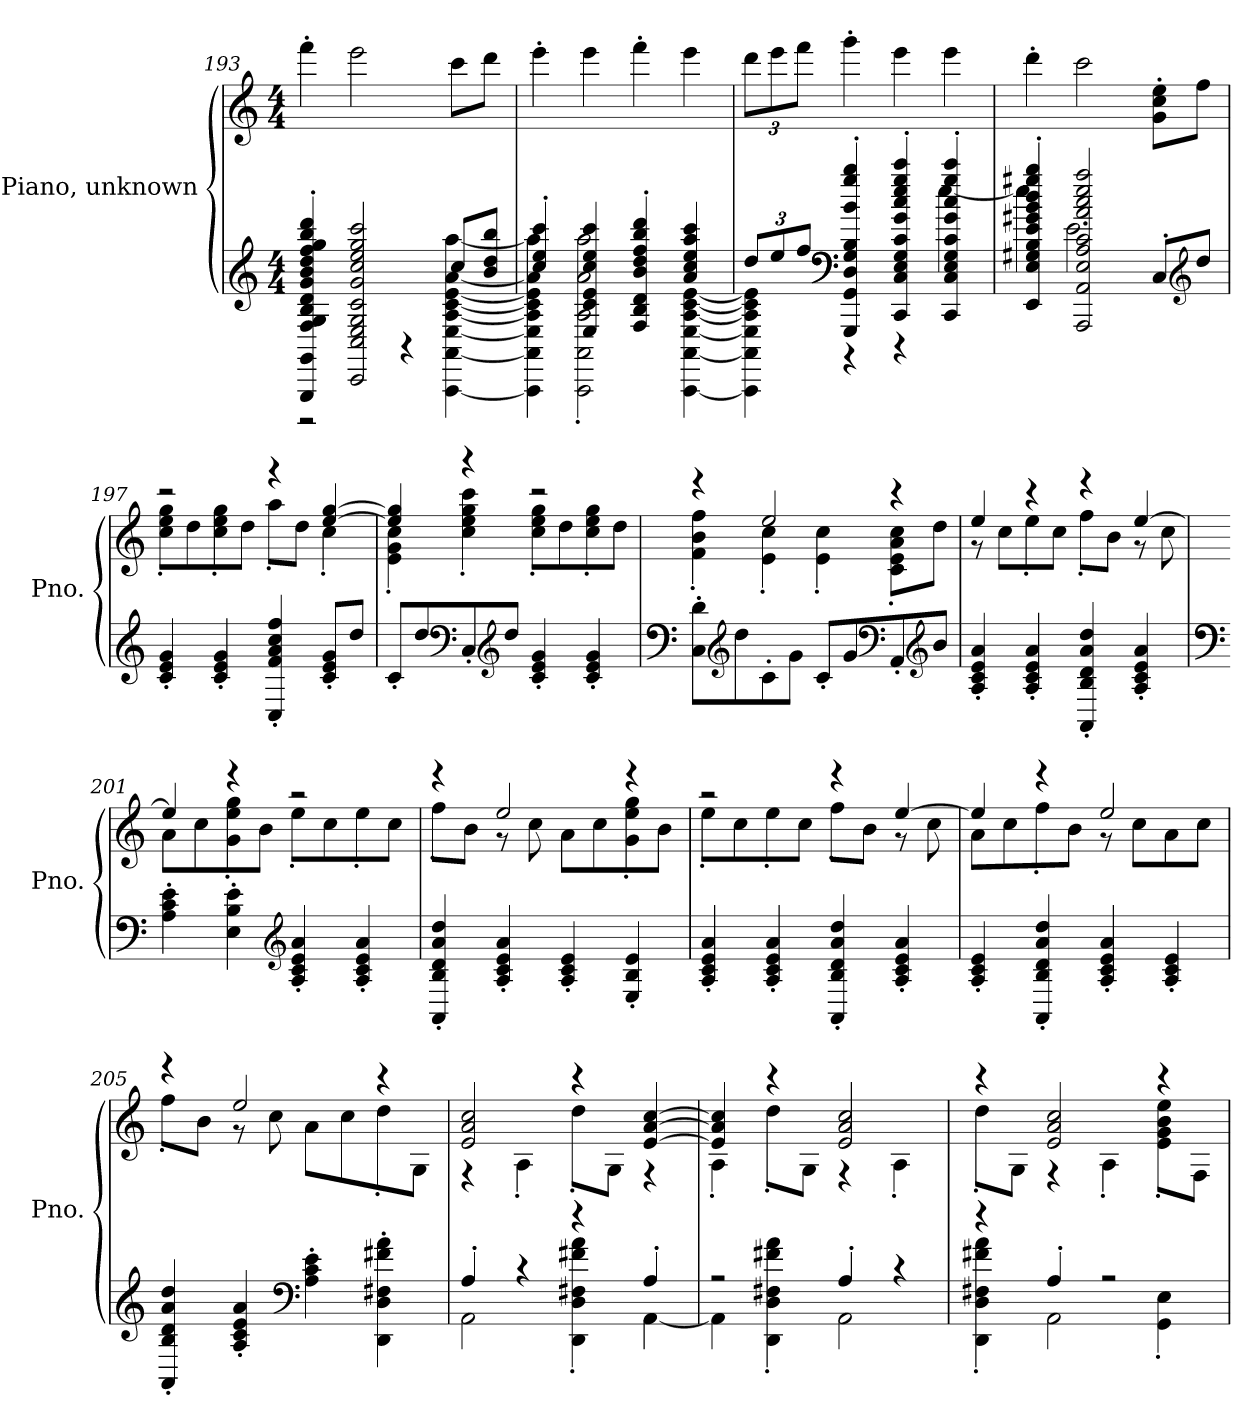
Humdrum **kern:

**kern	**kern
*part1	*part1
*staff2	*staff1
*I"Piano, unknown	*
*I'Pno.	*
*clefG2	*clefG2
*k[]	*k[]
*M4/4	*M4/4
=193	=193
*^	*
4GGG/' 4GG/' 4F/' 4G/' 4B/' 4d/' 4g/' 4b/' 4dd/' 4ff/' 4gg/' 4bb/' 4ddd/'	2r	4fff'\
2CC/ 2C/ 2E/ 2G/ 2c/ 2g/ 2cc/ 2ee/ 2gg/ 2ccc/	.	2eee\
.	4r	.
8cc/L	[4AAA\ [4AA\ [4E\ [4A\ [4c\ [4e\ [4a\ [4aa\	8ccc\L
8b/ 8dd/ 8bb/J	.	8ddd\J
=194	=194	=194
4cc/' 4ee/' 4ccc/'	4AAA\] 4AA\] 4E\] 4A\] 4c\] 4e\] 4a\] 4aa\]	4eee'\
4E/ 4c/ 4e/ 4cc/ 4ee/ 4ccc/	2AAA\' 2AA\' 2A\' 2a\' 2aa\'	4eee\
4F/' 4B/' 4d/' 4b/' 4dd/' 4ff/' 4bb/' 4ddd/'	.	4fff'\
4a/ 4cc/ 4ee/ 4aa/ 4ccc/	[4AAA\ [4AA\ [4E\ [4A\ [4c\ [4e\	4eee\
=195	=195	=195
*Xbrackettup	*	*Xbrackettup
12dd/L	4AAA\] 4AA\] 4E\] 4A\] 4c\] 4e\]	12ddd\L
12ee/	.	12eee\
12ff/J	.	12fff\J
*clefF4	*	*
4GGG/' 4GG/' 4D/' 4G/' 4B/' 4b/' 4gg/' 4bb/'	4r	4ggg'\
4CC/' 4C/' 4E/' 4G/' 4c/' 4g/' 4cc/' 4ee/' 4gg/' 4ccc/'	4r	4eee\
4CC/' 4C/' 4E/' 4G/' 4c/' 4g/' 4cc/' 4gg/' 4ccc/'	[4ee\	4eee\
=196	=196	=196
4EE/' 4E/' 4G#X/' 4B/' 4e/' 4g#X/' 4b/' 4dd/' 4gg#X/' 4bb/'	4ee\]	4ddd'\
2AAA/ 2AA/ 2E/ 2A/ 2c/ 2a/ 2cc/ 2ee/ 2aa/	2.e\	2ccc\
8C'/L	.	8g\' 8cc\' 8ee\'L
*clefG2	*	*
8dd/J	.	8ff\J
*v	*v	*
!!LO:LB:g=z
=197	=197
*	*^
4c/' 4e/' 4g/'	2r	8cc\' 8ee\' 8gg\'L
.	.	8dd\
4c/' 4e/' 4g/'	.	8cc\' 8ee\' 8gg\'
.	.	8dd\J
4C/' 4f/' 4a/' 4cc/' 4ff/'	4r	8aa'\L
.	.	8dd\J
8c/' 8e/' 8g/'L	[4ee/ [4gg/	4cc'\
8dd/J	.	.
=198	=198	=198
8c'/L	4ee/] 4gg/]	4e\' 4g\' 4cc\'
8dd/	.	.
*clefF4	*	*
8C'/	4r	4cc\' 4ee\' 4gg\' 4ccc\'
*clefG2	*	*
8dd/J	.	.
4c/' 4e/' 4g/'	2r	8cc\' 8ee\' 8gg\'L
.	.	8dd\
4c/' 4e/' 4g/'	.	8cc\' 8ee\' 8gg\'
.	.	8dd\J
=199	=199	=199
*clefF4	*	*
8C\' 8d\'L	4r	4f\' 4b\' 4ff\'
*clefG2	*	*
8dd\	.	.
8c'\	2ee/	4e\' 4cc\'
8g\J	.	.
8c'/L	.	4e\' 4cc\'
8g/	.	.
*clefF4	*	*
8AA'/	4r	8c\' 8e\' 8a\' 8cc\'L
*clefG2	*	*
8b/J	.	8dd\J
=200	=200	=200
4A/' 4c/' 4e/' 4a/'	4ee/	8r
.	.	8cc\L
4A/' 4c/' 4e/' 4a/'	4r	8ee'\
.	.	8cc\J
4AA/' 4B/' 4d/' 4a/' 4dd/'	4r	8ff'\L
.	.	8b\J
4A/' 4c/' 4e/' 4a/'	[4ee/	8r
.	.	8cc\
!!LO:LB:g=z	!!
=201	=201	=201
*clefF4	*	*
4A\' 4c\' 4e\'	4ee/]	8a\L
.	.	8cc\
4E\' 4B\' 4e\'	4r	8g\' 8ee\' 8gg\'
.	.	8b\J
*clefG2	*	*
4A/' 4c/' 4e/' 4a/'	2r	8ee'\L
.	.	8cc\
4A/' 4c/' 4e/' 4a/'	.	8ee'\
.	.	8cc\J
=202	=202	=202
4AA/' 4B/' 4d/' 4a/' 4dd/'	4r	8ff'\L
.	.	8b\J
4A/' 4c/' 4e/' 4a/'	2ee/	8r
.	.	8cc\
4A/' 4c/' 4e/'	.	8a\L
.	.	8cc\
4E/' 4B/' 4e/'	4r	8g\' 8ee\' 8gg\'
.	.	8b\J
=203	=203	=203
4A/' 4c/' 4e/' 4a/'	2r	8ee'\L
.	.	8cc\
4A/' 4c/' 4e/' 4a/'	.	8ee'\
.	.	8cc\J
4AA/' 4B/' 4d/' 4a/' 4dd/'	4r	8ff'\L
.	.	8b\J
4A/' 4c/' 4e/' 4a/'	[4ee/	8r
.	.	8cc\
=204	=204	=204
4A/' 4c/' 4e/'	4ee/]	8a\L
.	.	8cc\
4AA/' 4B/' 4d/' 4a/' 4dd/'	4r	8ff'\
.	.	8b\J
4A/' 4c/' 4e/' 4a/'	2ee/	8r
.	.	8cc\L
4A/' 4c/' 4e/'	.	8a\
.	.	8cc\J
=205	=205	=205
4AA/' 4B/' 4d/' 4a/' 4dd/'	4r	8ff'\L
.	.	8b\J
4A/' 4c/' 4e/' 4a/'	2ee/	8r
.	.	8cc\
*clefF4	*	*
4A\' 4c\' 4e\'	.	8a\L
.	.	8cc\
4DD\' 4D\' 4F#X\' 4f#X\' 4a\'	4r	8dd'\
.	.	8G\J
!!LO:LB:g=z	!!
=206	=206	=206
*^	*	*
4A'/	2AA\	2e/ 2a/ 2cc/	4r
4r	.	.	4A'\
4r	4DD\' 4D\' 4F#X\' 4f#X\' 4a\'	4r	8dd'\L
.	.	.	8G\J
4A'/	[4AA\	[4e/ [4a/ [4cc/	4r
=207	=207	=207	=207
2r	4AA\]	4e/] 4a/] 4cc/]	4A'\
.	4DD\' 4D\' 4F#X\' 4f#X\' 4a\'	4r	8dd'\L
.	.	.	8G\J
4A'/	2AA\	2e/ 2a/ 2cc/	4r
4r	.	.	4A'\
=208	=208	=208	=208
4r	4DD\' 4D\' 4F#X\' 4f#X\' 4a\'	4r	8dd'\L
.	.	.	8G\J
4A'/	2AA\	2e/ 2a/ 2cc/	4r
2r	.	.	4A'\
.	4GG\' 4E\'	4r	8e\' 8g\' 8b\' 8ee\'L
.	.	.	8F\J
*v	*v	*	*
*	*v	*v
=	=
*-	*-
